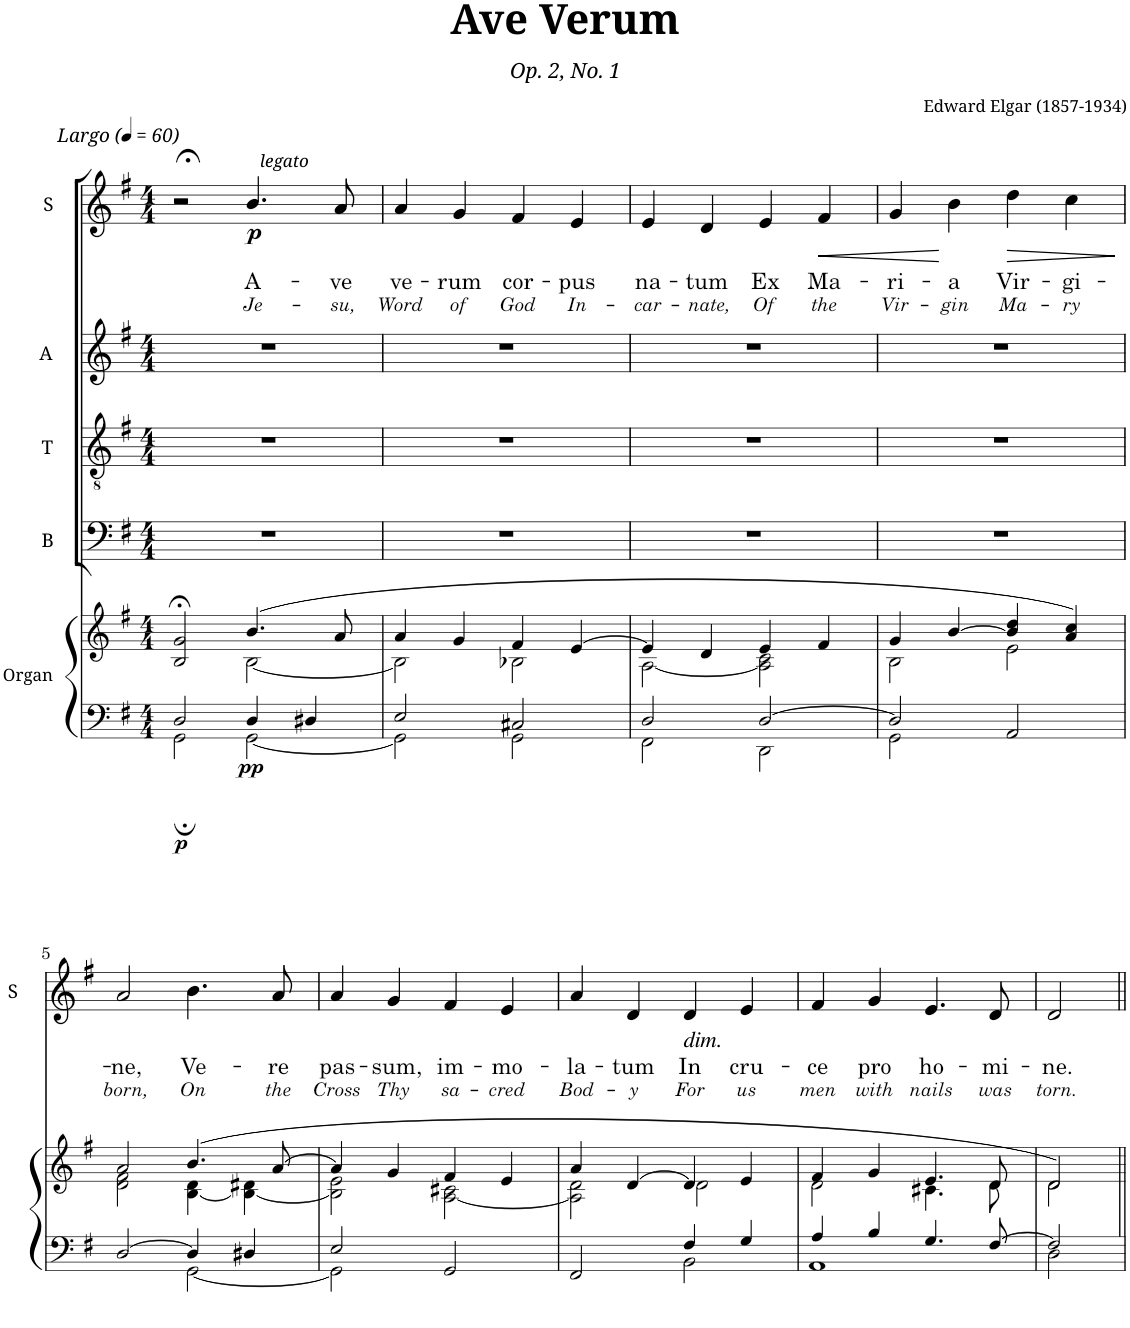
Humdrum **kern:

**kern	**kern	**dynam	**kern	**kern	**kern	**kern	**text	**text	**dynam
*part5	*part5	*part5	*part4	*part3	*part2	*part1	*part1	*part1	*part1
*staff6	*staff5	*staff5/6	*staff4	*staff3	*staff2	*staff1	*staff1	*staff1	*staff1
*I"Organ	*	*	*I"B	*I"T	*I"A	*I"S	*	*	*
*	*	*	*I'B	*I'T	*I'A	*I'S	*	*	*
*stria5	*stria5	*	*	*	*	*	*	*	*
*clefF4	*clefG2	*	*clefF4	*clefGv2	*clefG2	*clefG2	*	*	*
*	*	*	*	*	*Trd1c2	*Trd1c2	*	*	*
*k[f#]	*k[f#]	*	*k[f#]	*k[f#]	*k[f#]	*k[f#]	*	*	*
*M4/4	*M4/4	*	*M4/4	*M4/4	*M4/4	*M4/4	*	*	*
*MM60	*MM60	*	*MM60	*MM60	*MM60	*MM60	*	*	*
=1	=1	=1	=1	=1	=1	=1	=1	=1	=1
*^	*^	*	*	*	*	*	*	*	*
!	!	!	!	!	!	!	!	!LO:TX:a:i:t=Largo	!	!	!
!	!	!	!	!LO:DY:b=2	!	!	!	!	!	!	!
2D;/	2GG\	2B/;< 2g/;<	2ryy	p	1r	1r	1r	2r;<	.	.	.
!	!	!	!	!	!	!	!	!LO:TX:a:i:t=legato	!	!	!
!	!	!	!	!LO:DY:b=2	!	!	!	!	!LO:LY:b	!LO:LY:b	!LO:DY:b
4D/	[2GG\	(4.b/	[2B\	pp	.	.	.	4.b/	A-	Je-	p
4D#X/	.	.	.	.	.	.	.	.	.	.	.
!	!	!	!	!	!	!	!	!	!LO:LY:b	!LO:LY:b	!
.	.	8a/	.	.	.	.	.	8a/	-ve	su,	.
=2	=2	=2	=2	=2	=2	=2	=2	=2	=2	=2	=2
!	!	!	!	!	!	!	!	!	!LO:LY:b	!LO:LY:b	!
2E/	2GG\]	4a/	2B\]	.	1r	1r	1r	4a/	ve-	Word	.
!	!	!	!	!	!	!	!	!	!LO:LY:b	!LO:LY:b	!
.	.	4g/	.	.	.	.	.	4g/	-rum	of	.
!	!	!	!	!	!	!	!	!	!LO:LY:b	!LO:LY:b	!
2C#X/	2GG\	4f#/	2B-X\	.	.	.	.	4f#/	cor-	God	.
!	!	!	!	!	!	!	!	!	!LO:LY:b	!LO:LY:b	!
.	.	[4e/	.	.	.	.	.	4e/	-pus	In-	.
=3	=3	=3	=3	=3	=3	=3	=3	=3	=3	=3	=3
!	!	!	!	!	!	!	!	!	!LO:LY:b	!LO:LY:b	!
2D/	2FF#\	4e/]	[2A\	.	1r	1r	1r	4e/	na-	car-	.
!	!	!	!	!	!	!	!	!	!LO:LY:b	!LO:LY:b	!
.	.	4d/	.	.	.	.	.	4d/	-tum	nate,	.
!	!	!	!	!	!	!	!	!	!LO:LY:b	!LO:LY:b	!
[2D/	2DD\	4e/	2A\] 2c\	.	.	.	.	4e/	Ex	Of	.
!	!	!	!	!	!	!	!	!	!LO:LY:b	!LO:LY:b	!LO:HP:b
.	.	4f#/	.	.	.	.	.	4f#/	Ma-	the	<
=4	=4	=4	=4	=4	=4	=4	=4	=4	=4	=4	=4
!	!	!	!	!	!	!	!	!	!LO:LY:b	!LO:LY:b	!
2D/]	2GG\	4g/	2B\	.	1r	1r	1r	4g/	-ri-	Vir-	.
!	!	!	!	!	!	!	!	!	!LO:LY:b	!LO:LY:b	!
.	.	[4b/	.	.	.	.	.	4b\	-a	gin	[
!	!	!	!	!	!	!	!	!	!LO:LY:b	!LO:LY:b	!LO:HP:b
2AA/	2ryy	4b/] 4dd/	2e\	.	.	.	.	4dd\	Vir-	Ma-	>
!	!	!	!	!	!	!	!	!	!LO:LY:b	!LO:LY:b	!
.	.	4a/ 4cc/)	.	.	.	.	.	4cc\	-gi-	ry	.
*v	*v	*	*	*	*	*	*	*	*	*	*
*	*v	*v	*	*	*	*	*	*	*	*
.	.	.	.	.	.	.	.	.	]
!!LO:LB:g=z
=5	=5	=5	=5	=5	=5	=5	=5	=5	=5
*^	*^	*	*	*	*	*	*	*	*
!	!	!	!	!	!	!	!	!	!LO:LY:b	!LO:LY:b	!
[2D/	2ryy	2a/	2d\ 2f#\	.	1r	1r	1r	2a/	-ne,	born,	.
!	!	!	!	!	!	!	!	!	!LO:LY:b	!LO:LY:b	!
4D/]	[2GG\	(4.b/	[4B\ 4d\	.	.	.	.	4.b\	Ve-	On	.
4D#X/	.	.	4B\_ 4d#X\	.	.	.	.	.	.	.	.
!	!	!	!	!	!	!	!	!	!LO:LY:b	!LO:LY:b	!
.	.	[8a/	.	.	.	.	.	8a/	re	the	.
=6	=6	=6	=6	=6	=6	=6	=6	=6	=6	=6	=6
!	!	!	!	!	!	!	!	!	!LO:LY:b	!LO:LY:b	!
2E/	2GG\]	4a/]	2B\] 2e\	.	1r	1r	1r	4a/	pas-	Cross	.
!	!	!	!	!	!	!	!	!	!LO:LY:b	!LO:LY:b	!
.	.	4g/	.	.	.	.	.	4g/	sum,	Thy	.
!	!	!	!	!	!	!	!	!	!LO:LY:b	!LO:LY:b	!
2GG/	2ryy	4f#/	[2A\ 2c#X\	.	.	.	.	4f#/	im-	sa-	.
!	!	!	!	!	!	!	!	!	!LO:LY:b	!LO:LY:b	!
.	.	4e/	.	.	.	.	.	4e/	mo-	cred	.
=7	=7	=7	=7	=7	=7	=7	=7	=7	=7	=7	=7
!	!	!	!	!	!	!	!	!	!LO:LY:b	!LO:LY:b	!
2FF#/	2ryy	4a/	2A\] 2d\	.	1r	1r	1r	4a/	la-	Bod-	.
!	!	!	!	!	!	!	!	!	!LO:LY:b	!LO:LY:b	!
.	.	[4d/	.	.	.	.	.	4d/	tum	y	.
!	!	!	!	!	!	!	!	!LO:TX:b:i:t=dim.	!	!	!
!	!	!	!	!	!	!	!	!	!LO:LY:b	!LO:LY:b	!
4F#/	2BB\	4d/]	2d\	.	.	.	.	4d/	In	For	.
!	!	!	!	!	!	!	!	!	!LO:LY:b	!LO:LY:b	!
4G/	.	4e/	.	.	.	.	.	4e/	cru-	us	.
=8	=8	=8	=8	=8	=8	=8	=8	=8	=8	=8	=8
!	!	!	!	!	!	!	!	!	!LO:LY:b	!LO:LY:b	!
4A/	1AA	4f#/	2d\	.	1r	1r	1r	4f#/	ce	men	.
!	!	!	!	!	!	!	!	!	!LO:LY:b	!LO:LY:b	!
4B/	.	4g/	.	.	.	.	.	4g/	pro	with	.
!	!	!	!	!	!	!	!	!	!LO:LY:b	!LO:LY:b	!
4.G/	.	4.e/	4.c#X\	.	.	.	.	4.e/	ho-	nails	.
!	!	!	!	!	!	!	!	!	!LO:LY:b	!LO:LY:b	!
[8F#/	.	8d/	8d\	.	.	.	.	8d/	mi-	was	.
=9	=9	=9	=9	=9	=9	=9	=9	=9	=9	=9	=9
!	!	!	!	!	!	!	!	!	!LO:LY:b	!LO:LY:b	!
2F#/]	2D\	2d/)	2d\	.	1r	1r	1r	2d/	ne.	torn.	.
2ryy	2ryy	2ryy	2ryy	.	.	.	.	2ryy	.	.	.
*v	*v	*	*	*	*	*	*	*	*	*	*
*	*v	*v	*	*	*	*	*	*	*	*
=||	=||	=||	=||	=||	=||	=||	=||	=||	=||
*-	*-	*-	*-	*-	*-	*-	*-	*-	*-
